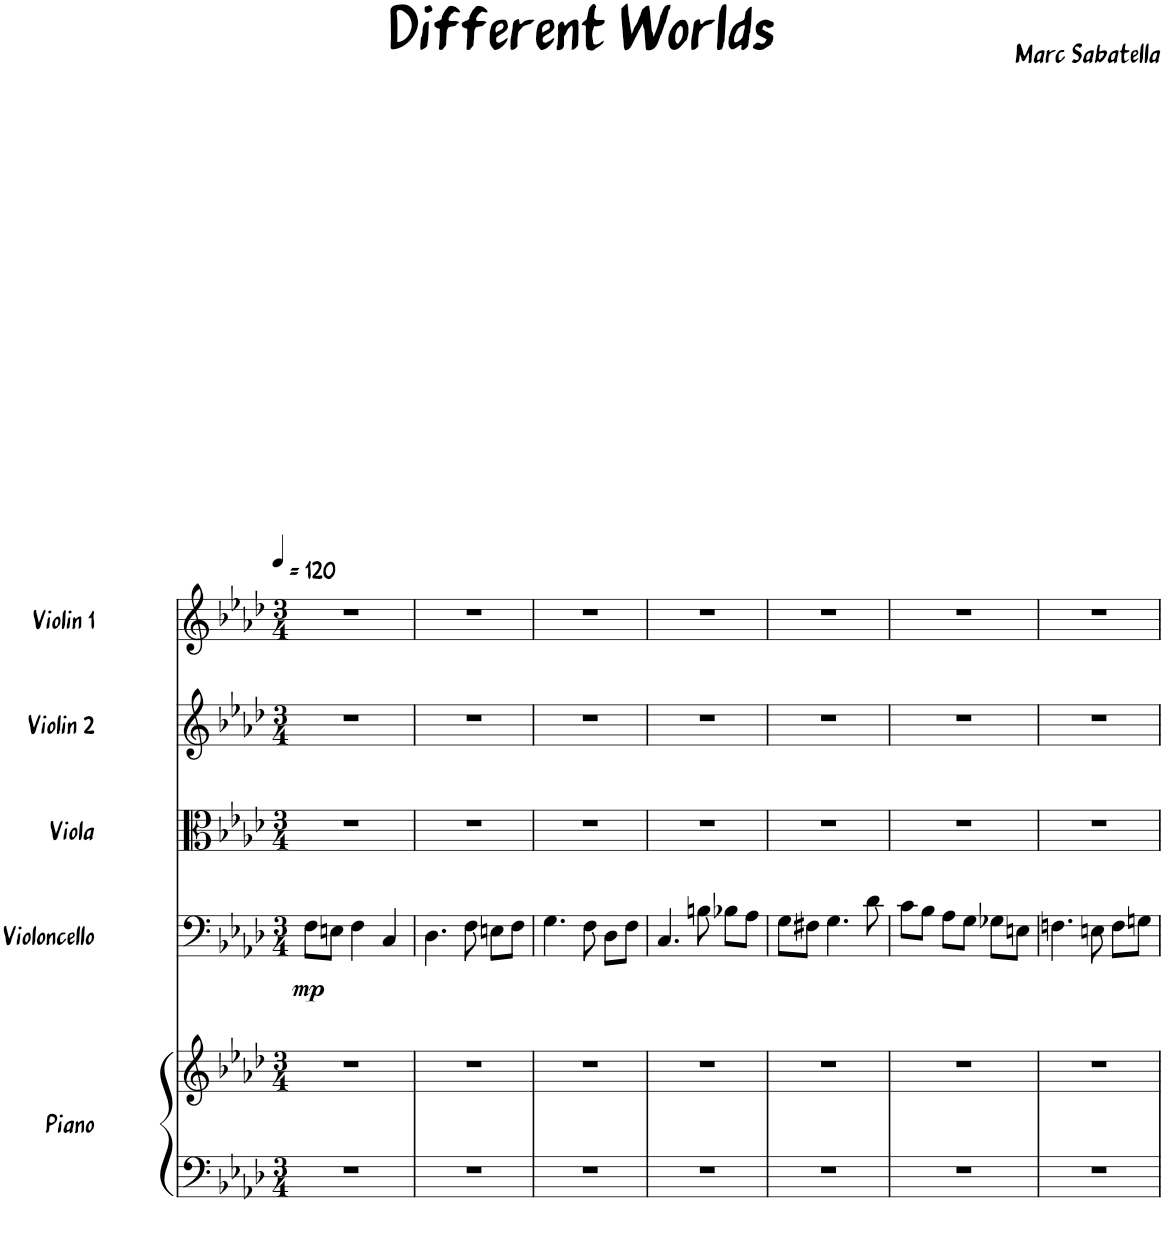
**kern	**kern	**kern	**dynam	**kern	**kern	**kern
*part5	*part5	*part4	*part4	*part3	*part2	*part1
*staff6	*staff5	*staff4	*staff4	*staff3	*staff2	*staff1
*I"Piano	*	*I"Violoncello	*	*I"Viola	*I"Violin 2	*I"Violin 1
*I'Pno.	*	*I'Vlc.	*	*I'Vla.	*I'Vln. 2	*I'Vln. 1
*clefF4	*clefG2	*clefF4	*	*clefC3	*clefG2	*clefG2
*k[b-e-a-d-]	*k[b-e-a-d-]	*k[b-e-a-d-]	*	*k[b-e-a-d-]	*k[b-e-a-d-]	*k[b-e-a-d-]
*M3/4	*M3/4	*M3/4	*	*M3/4	*M3/4	*M3/4
=1	=1	=1	=1	=1	=1	=1
!	!	!	!	!	!	!LO:TX:a:t== 120
!	!	!	!LO:DY:b	!	!	!
2.r	2.r	8F\L	mp	2.r	2.r	2.r
.	.	8En\J	.	.	.	.
.	.	4F\	.	.	.	.
.	.	4C/	.	.	.	.
=2	=2	=2	=2	=2	=2	=2
2.r	2.r	4.D-\	.	2.r	2.r	2.r
.	.	8F\	.	.	.	.
.	.	8En\L	.	.	.	.
.	.	8F\J	.	.	.	.
=3	=3	=3	=3	=3	=3	=3
2.r	2.r	4.G\	.	2.r	2.r	2.r
.	.	8F\	.	.	.	.
.	.	8D-\L	.	.	.	.
.	.	8F\J	.	.	.	.
=4	=4	=4	=4	=4	=4	=4
2.r	2.r	4.C/	.	2.r	2.r	2.r
.	.	8Bn\	.	.	.	.
.	.	8B-X\L	.	.	.	.
.	.	8A-\J	.	.	.	.
=5	=5	=5	=5	=5	=5	=5
2.r	2.r	8G\L	.	2.r	2.r	2.r
.	.	8F#X\J	.	.	.	.
.	.	4.G\	.	.	.	.
.	.	8d-\	.	.	.	.
=6	=6	=6	=6	=6	=6	=6
2.r	2.r	8c\L	.	2.r	2.r	2.r
.	.	8B-\J	.	.	.	.
.	.	8A-\L	.	.	.	.
.	.	8G\J	.	.	.	.
.	.	8G-X\L	.	.	.	.
.	.	8En\J	.	.	.	.
=7	=7	=7	=7	=7	=7	=7
2.r	2.r	4.Fn\	.	2.r	2.r	2.r
.	.	8En\	.	.	.	.
.	.	8F\L	.	.	.	.
.	.	8Gn\J	.	.	.	.
=	=	=	=	=	=	=
*-	*-	*-	*-	*-	*-	*-
